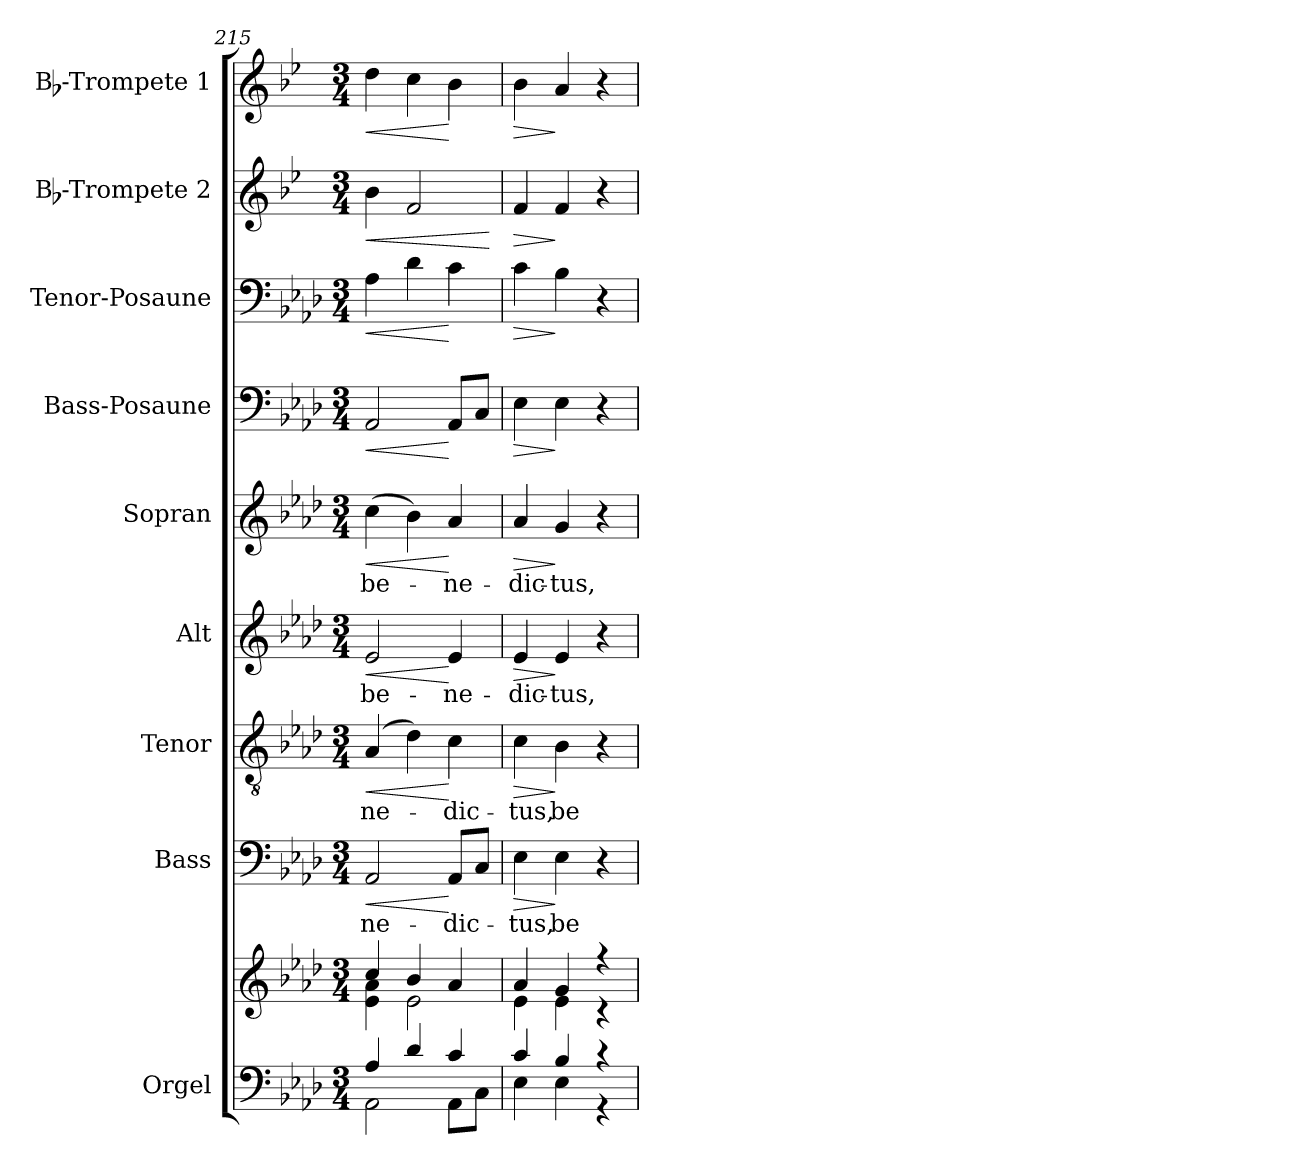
**kern	**kern	**kern	**text	**dynam	**kern	**text	**dynam	**kern	**text	**dynam	**kern	**text	**dynam	**kern	**dynam	**kern	**dynam	**kern	**dynam	**kern	**dynam
*part9	*part9	*part8	*part8	*part8	*part7	*part7	*part7	*part6	*part6	*part6	*part5	*part5	*part5	*part4	*part4	*part3	*part3	*part2	*part2	*part1	*part1
*staff10	*staff9	*staff8	*staff8	*staff8	*staff7	*staff7	*staff7	*staff6	*staff6	*staff6	*staff5	*staff5	*staff5	*staff4	*staff4	*staff3	*staff3	*staff2	*staff2	*staff1	*staff1
*I"Orgel	*	*I"Bass	*	*	*I"Tenor	*	*	*I"Alt	*	*	*I"Sopran	*	*	*I"Bass-Posaune	*	*I"Tenor-Posaune	*	*I"Bb-Trompete 2	*	*I"Bb-Trompete 1	*
*I'Org.	*	*I'B.	*	*	*I'T.	*	*	*I'A.	*	*	*I'S.	*	*	*I'B. Pos.	*	*I'T. Pos.	*	*I'Trp. 2	*	*I'Trp. 1	*
*clefF4	*clefG2	*clefF4	*	*	*clefGv2	*	*	*clefG2	*	*	*clefG2	*	*	*clefF4	*	*clefF4	*	*clefG2	*	*clefG2	*
*	*	*	*	*	*	*	*	*	*	*	*	*	*	*	*	*	*	*ITrd1c2	*	*ITrd1c2	*
*k[b-e-a-d-]	*k[b-e-a-d-]	*k[b-e-a-d-]	*	*	*k[b-e-a-d-]	*	*	*k[b-e-a-d-]	*	*	*k[b-e-a-d-]	*	*	*k[b-e-a-d-]	*	*k[b-e-a-d-]	*	*k[b-e-a-d-]	*	*k[b-e-a-d-]	*
*A-:	*A-:	*A-:	*	*	*A-:	*	*	*A-:	*	*	*A-:	*	*	*A-:	*	*A-:	*	*A-:	*	*A-:	*
*M3/4	*M3/4	*M3/4	*	*	*M3/4	*	*	*M3/4	*	*	*M3/4	*	*	*M3/4	*	*M3/4	*	*M3/4	*	*M3/4	*
=215	=215	=215	=215	=215	=215	=215	=215	=215	=215	=215	=215	=215	=215	=215	=215	=215	=215	=215	=215	=215	=215
*^	*^	*	*	*	*	*	*	*	*	*	*	*	*	*	*	*	*	*	*	*	*
!	!	!	!	!	!LO:LY:b	!LO:HP:b	!	!LO:LY:b	!LO:HP:b	!	!LO:LY:b	!LO:HP:b	!	!LO:LY:b	!LO:HP:b	!	!LO:HP:b	!	!LO:HP:b	!	!LO:HP:b	!	!LO:HP:b
4A-/	2AA-\	4cc/	4e-\ 4a-\	2AA-/	-ne-	<	(4A-/	-ne-	<	2e-/	be-	<	(>4cc\	be-	<	2AA-/	<	4A-\	<	4a-\	<	4cc\	<
4d-/	.	4b-/	2e-\	.	.	.	4d-\)	.	.	.	.	.	4b-\)	.	.	.	.	4d-\	.	2e-/	.	4b-\	.
!	!	!	!	!	!LO:LY:b	!	!	!LO:LY:b	!	!	!LO:LY:b	!	!	!LO:LY:b	!	!	!	!	!	!	!	!	!
4c/	8AA-\L	4a-/	.	8AA-/L	-dic-	[	4c\	-dic-	[	4e-/	-ne-	[	4a-/	-ne-	[	8AA-/L	[	4c\	[	.	.	4a-\	[
.	8C\J	.	.	8C/J	.	.	.	.	.	.	.	.	.	.	.	8C/J	.	.	.	.	.	.	.
*v	*v	*	*	*	*	*	*	*	*	*	*	*	*	*	*	*	*	*	*	*	*	*	*
*	*v	*v	*	*	*	*	*	*	*	*	*	*	*	*	*	*	*	*	*	*	*	*
.	.	.	.	.	.	.	.	.	.	.	.	.	.	.	.	.	.	.	[	.	.
=216	=216	=216	=216	=216	=216	=216	=216	=216	=216	=216	=216	=216	=216	=216	=216	=216	=216	=216	=216	=216	=216
*^	*^	*	*	*	*	*	*	*	*	*	*	*	*	*	*	*	*	*	*	*	*
!	!	!	!	!	!LO:LY:b	!LO:HP:b	!	!LO:LY:b	!LO:HP:b	!	!LO:LY:b	!LO:HP:b	!	!LO:LY:b	!LO:HP:b	!	!LO:HP:b	!	!LO:HP:b	!	!LO:HP:b	!	!LO:HP:b
4c/	4E-\	4a-/	4e-\	4E-\	-tus,	>	4c\	-tus,	>	4e-/	-dic-	>	4a-/	-dic-	>	4E-\	>	4c\	>	4e-/	>	4a-\	>
!	!	!	!	!	!LO:LY:b	!	!	!LO:LY:b	!	!	!LO:LY:b	!	!	!LO:LY:b	!	!	!	!	!	!	!	!	!
4B-/	4E-\	4g/	4e-\	4E-\	be-	]	4B-\	be-	]	4e-/	-tus,	]	4g/	-tus,	]	4E-\	]	4B-\	]	4e-/	]	4g/	]
4r	4r	4r	4r	4r	.	.	4r	.	.	4r	.	.	4r	.	.	4r	.	4r	.	4r	.	4r	.
*v	*v	*	*	*	*	*	*	*	*	*	*	*	*	*	*	*	*	*	*	*	*	*	*
*	*v	*v	*	*	*	*	*	*	*	*	*	*	*	*	*	*	*	*	*	*	*	*
=	=	=	=	=	=	=	=	=	=	=	=	=	=	=	=	=	=	=	=	=	=
*-	*-	*-	*-	*-	*-	*-	*-	*-	*-	*-	*-	*-	*-	*-	*-	*-	*-	*-	*-	*-	*-
